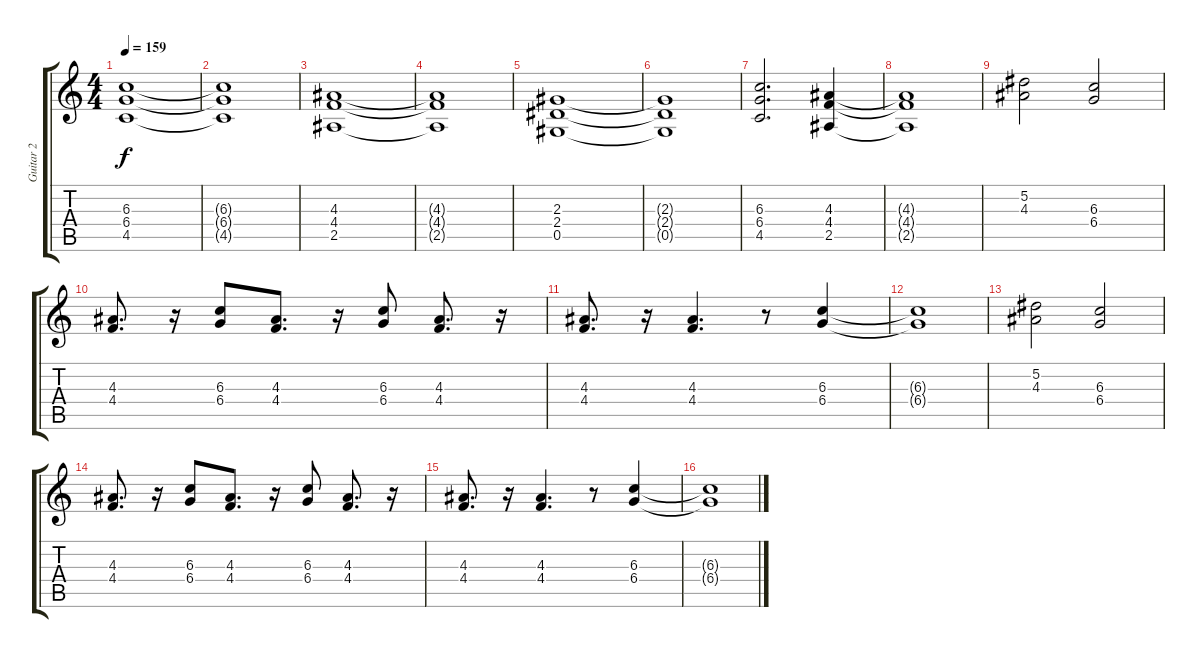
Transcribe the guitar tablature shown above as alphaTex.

\track ("Guitar 2" "Guitar 2") {instrument distortionguitar}
\staff {score tabs}
\tuning (Eb4 Bb3 Gb3 Db3 Ab2 Eb2) {hide}
\ts (4 4)
\tempo 159
\clef g2
\ks c
(6.3 6.4 4.5).1{dy f} |
(6.3{t} 6.4{t} 4.5{t}).1 |
(4.3 4.4 2.5).1 |
(4.3{t} 4.4{t} 2.5{t}).1 |
(2.3 2.4 0.5).1 |
(2.3{t} 2.4{t} 0.5{t}).1 |
(6.3 6.4 4.5).2{d} (4.3 4.4 2.5).4 |
(4.3{t} 4.4{t} 2.5{t}).1 |
(5.2 4.3).2 (6.3 6.4).2 |
(4.3 4.4).8{d} r.16 (6.3 6.4).8 (4.3 4.4).8{d} r.16 (6.3 6.4).8 (4.3 4.4).8{d} r.16 |
(4.3 4.4).8{d} r.16 (4.3 4.4).4{d} r.8 (6.3 6.4).4 |
(6.3{t} 6.4{t}).1 |
(5.2 4.3).2 (6.3 6.4).2 |
(4.3 4.4).8{d} r.16 (6.3 6.4).8 (4.3 4.4).8{d} r.16 (6.3 6.4).8 (4.3 4.4).8{d} r.16 |
(4.3 4.4).8{d} r.16 (4.3 4.4).4{d} r.8 (6.3 6.4).4 |
(6.3{t} 6.4{t}).1
